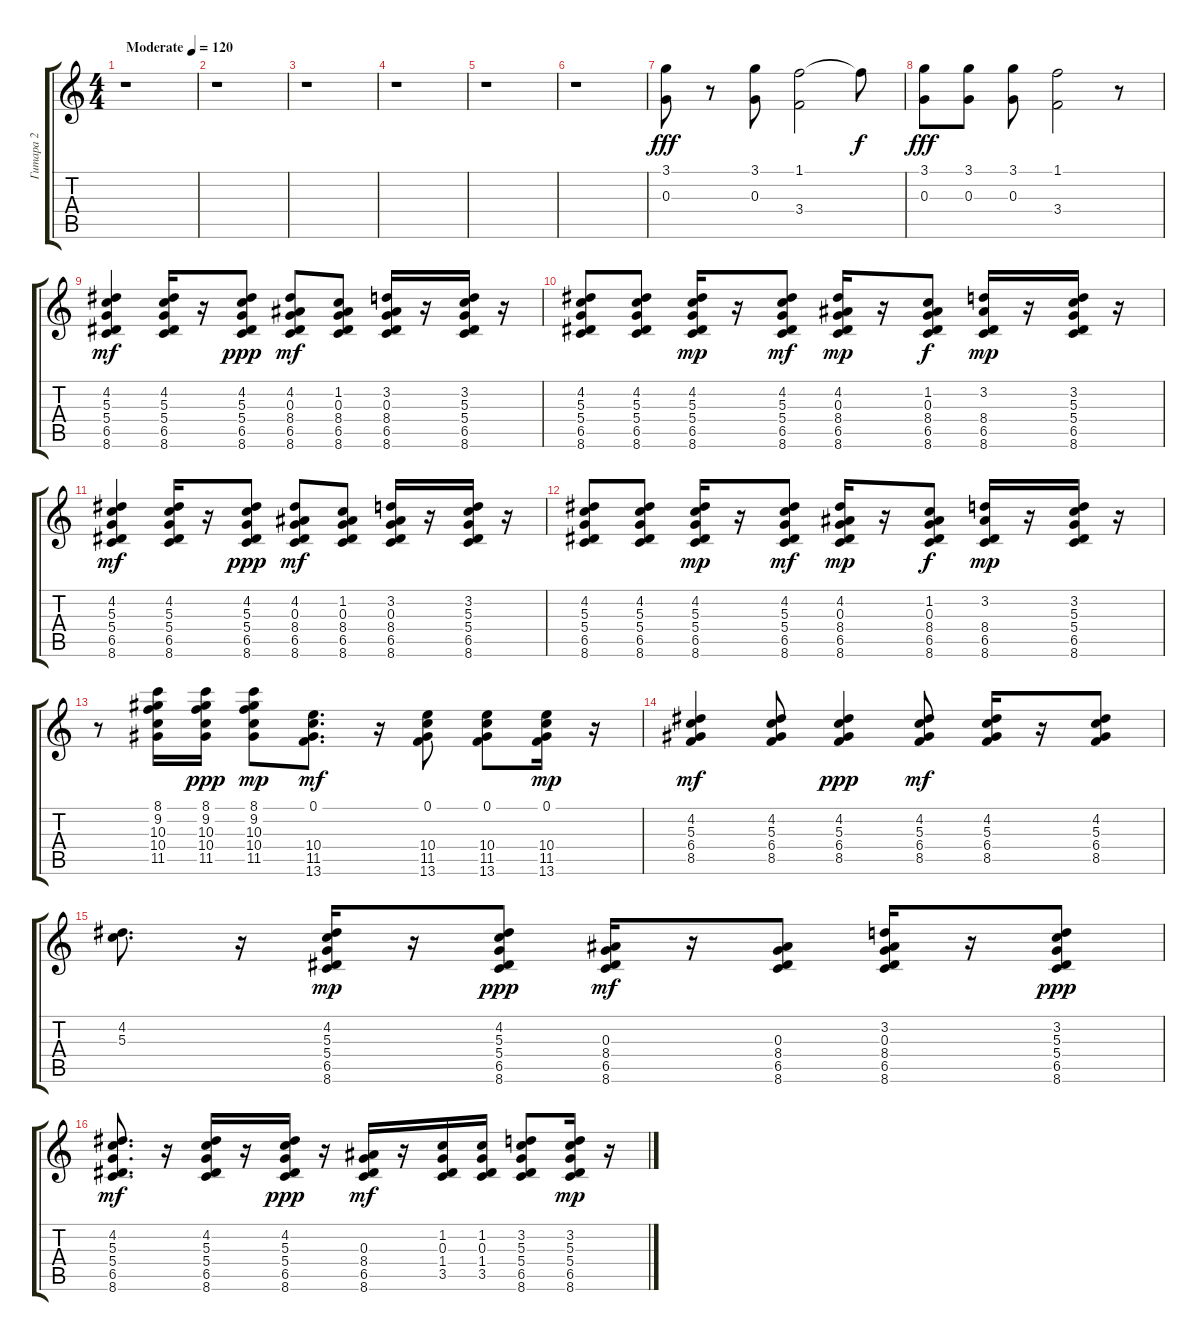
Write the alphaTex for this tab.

\track ("Гитара 2" "Гитара 2") {instrument electricguitarjazz}
\staff {score tabs}
\tuning (E4 B3 G3 D3 A2 E2) {hide}
\ts (4 4)
\tempo (120 "Moderate")
\clef g2
\ks c
r.1{dy fff instrument electricguitarjazz} |
r.1 |
r.1 |
r.1 |
r.1 |
r.1 |
(3.1 0.3).8 r.8 (3.1 0.3).8 (1.1 3.4).2 1.1{t}.8{dy f} |
(3.1 0.3).8{dy fff} (3.1 0.3).8 (3.1 0.3).8 (1.1 3.4).2 r.8 |
(4.2 5.3 5.4 6.5 8.6).4{dy mf} (4.2 5.3 5.4 6.5 8.6).16 r.16 (4.2 5.3 5.4 6.5 8.6).8{dy ppp} (4.2 0.3 8.4 6.5 8.6).8{dy mf} (1.2 0.3 8.4 6.5 8.6).8 (3.2 0.3 8.4 6.5 8.6).16 r.16 (3.2 5.3 5.4 6.5 8.6).16 r.16 |
(4.2 5.3 5.4 6.5 8.6).8 (4.2 5.3 5.4 6.5 8.6).8 (4.2 5.3 5.4 6.5 8.6).16{dy mp} r.16 (4.2 5.3 5.4 6.5 8.6).8{dy mf} (4.2 0.3 8.4 6.5 8.6).16{dy mp} r.16 (1.2 0.3 8.4 6.5 8.6).8{dy f} (3.2 8.4 6.5 8.6).16{dy mp} r.16 (3.2 5.3 5.4 6.5 8.6).16 r.16 |
(4.2 5.3 5.4 6.5 8.6).4{dy mf} (4.2 5.3 5.4 6.5 8.6).16 r.16 (4.2 5.3 5.4 6.5 8.6).8{dy ppp} (4.2 0.3 8.4 6.5 8.6).8{dy mf} (1.2 0.3 8.4 6.5 8.6).8 (3.2 0.3 8.4 6.5 8.6).16 r.16 (3.2 5.3 5.4 6.5 8.6).16 r.16 |
(4.2 5.3 5.4 6.5 8.6).8 (4.2 5.3 5.4 6.5 8.6).8 (4.2 5.3 5.4 6.5 8.6).16{dy mp} r.16 (4.2 5.3 5.4 6.5 8.6).8{dy mf} (4.2 0.3 8.4 6.5 8.6).16{dy mp} r.16 (1.2 0.3 8.4 6.5 8.6).8{dy f} (3.2 8.4 6.5 8.6).16{dy mp} r.16 (3.2 5.3 5.4 6.5 8.6).16 r.16 |
r.8 (8.1 9.2 10.3 10.4 11.5).16 (8.1 9.2 10.3 10.4 11.5).16{dy ppp} (8.1 9.2 10.3 10.4 11.5).8{dy mp} (0.1 10.4 11.5 13.6).8{d dy mf} r.16 (0.1 10.4 11.5 13.6).8 (0.1 10.4 11.5 13.6).8 (0.1 10.4 11.5 13.6).16{dy mp} r.16 |
(4.2 5.3 6.4 8.5).4{dy mf} (4.2 5.3 6.4 8.5).8 (4.2 5.3 6.4 8.5).4{dy ppp} (4.2 5.3 6.4 8.5).8{dy mf} (4.2 5.3 6.4 8.5).16 r.16 (4.2 5.3 6.4 8.5).8 |
(4.2 5.3).8{d} r.16 (4.2 5.3 5.4 6.5 8.6).16{dy mp} r.16 (4.2 5.3 5.4 6.5 8.6).8{dy ppp} (0.3 8.4 6.5 8.6).16{dy mf} r.16 (0.3 8.4 6.5 8.6).8 (3.2 0.3 8.4 6.5 8.6).16 r.16 (3.2 5.3 5.4 6.5 8.6).8{dy ppp} |
(4.2 5.3 5.4 6.5 8.6).8{d dy mf} r.16 (4.2 5.3 5.4 6.5 8.6).16 r.16 (4.2 5.3 5.4 6.5 8.6).16{dy ppp} r.16 (0.3 8.4 6.5 8.6).16{dy mf} r.16 (1.2 0.3 1.4 3.5).16 (1.2 0.3 1.4 3.5).16 (3.2 5.3 5.4 6.5 8.6).8 (3.2 5.3 5.4 6.5 8.6).16{dy mp} r.16
